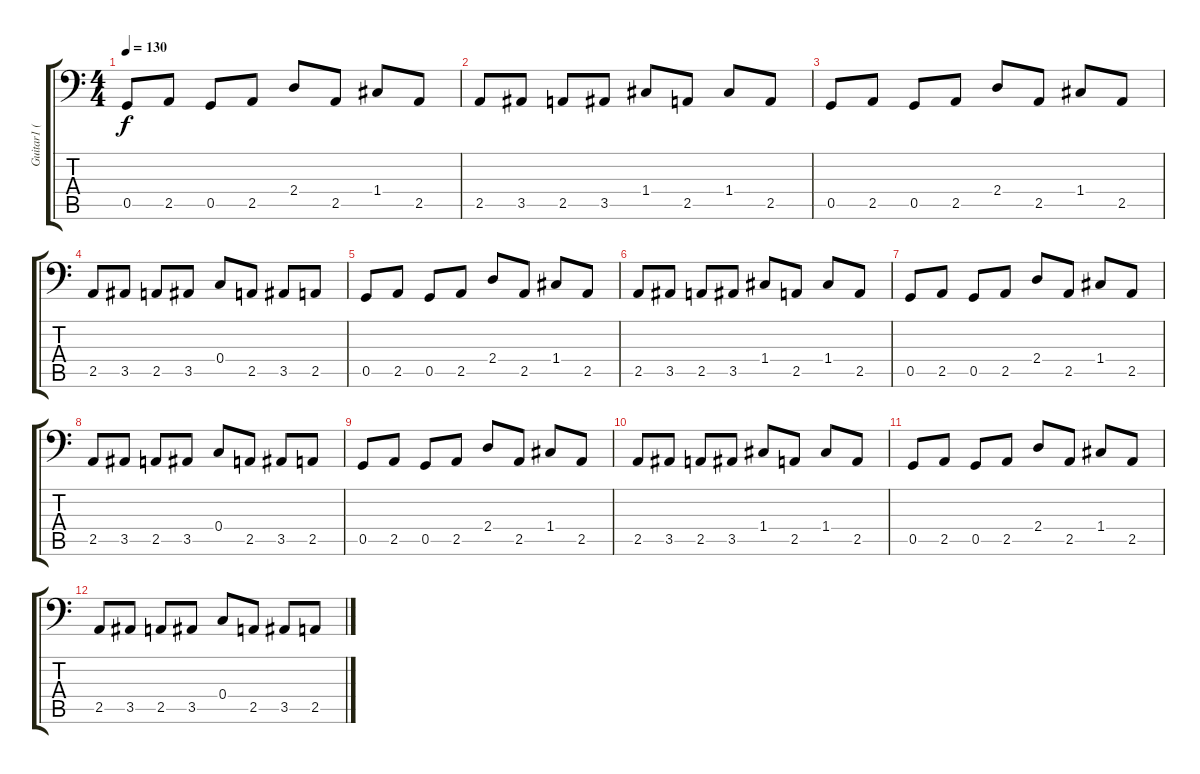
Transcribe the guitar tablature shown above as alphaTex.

\track ("Guitar1 ( Thick Bass-Like Sound )" "Guitar1 ( ") {instrument acousticbass}
\staff {score tabs}
\tuning (D3 A2 F2 C2 G1 C1) {hide}
\ts (4 4)
\tempo 130
\clef f4
\ks c
0.5.8{dy f} 2.5.8 0.5.8 2.5.8 2.4.8 2.5.8 1.4.8 2.5.8 |
2.5.8 3.5.8 2.5.8 3.5.8 1.4.8 2.5.8 1.4.8 2.5.8 |
0.5.8 2.5.8 0.5.8 2.5.8 2.4.8 2.5.8 1.4.8 2.5.8 |
2.5.8 3.5.8 2.5.8 3.5.8 0.4.8 2.5.8 3.5.8 2.5.8 |
0.5.8 2.5.8 0.5.8 2.5.8 2.4.8 2.5.8 1.4.8 2.5.8 |
2.5.8 3.5.8 2.5.8 3.5.8 1.4.8 2.5.8 1.4.8 2.5.8 |
0.5.8 2.5.8 0.5.8 2.5.8 2.4.8 2.5.8 1.4.8 2.5.8 |
2.5.8 3.5.8 2.5.8 3.5.8 0.4.8 2.5.8 3.5.8 2.5.8 |
0.5.8 2.5.8 0.5.8 2.5.8 2.4.8 2.5.8 1.4.8 2.5.8 |
2.5.8 3.5.8 2.5.8 3.5.8 1.4.8 2.5.8 1.4.8 2.5.8 |
0.5.8 2.5.8 0.5.8 2.5.8 2.4.8 2.5.8 1.4.8 2.5.8 |
2.5.8 3.5.8 2.5.8 3.5.8 0.4.8 2.5.8 3.5.8 2.5.8
